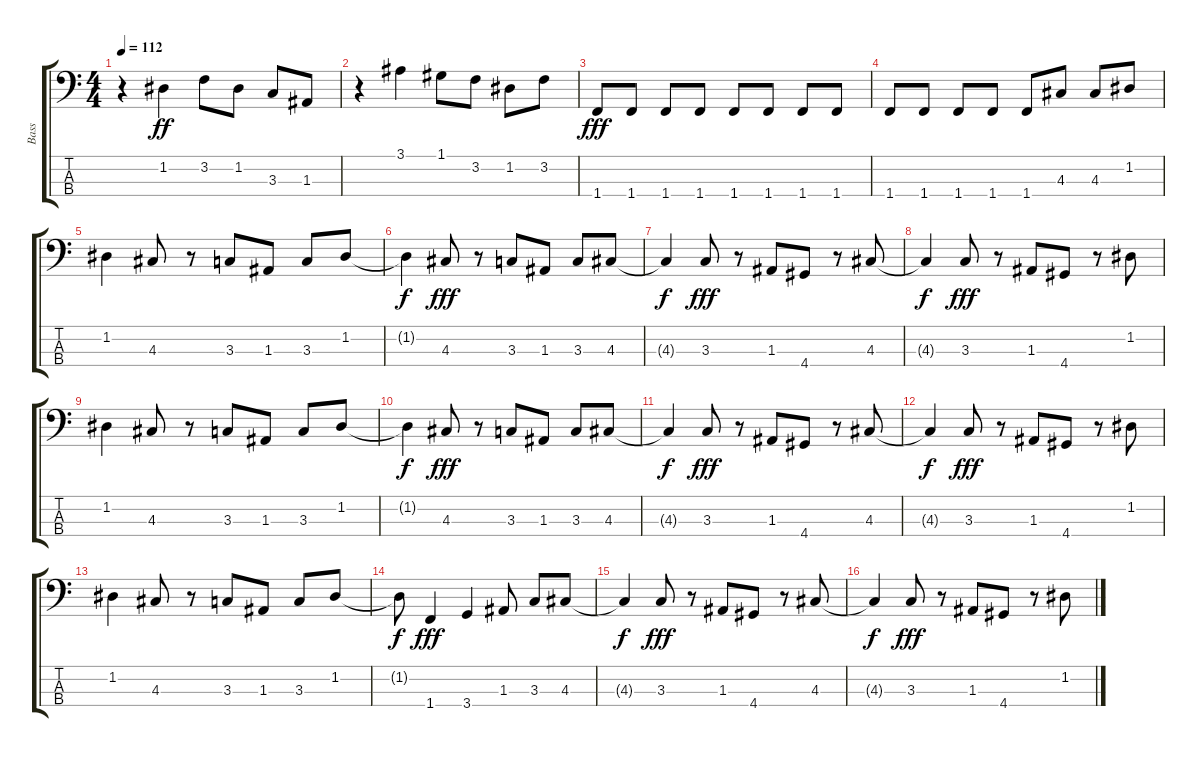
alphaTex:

\track ("Bass" "Bass") {instrument electricbasspick}
\staff {score tabs}
\tuning (G2 D2 A1 E1) {hide}
\ts (4 4)
\tempo 112
\clef f4
\ks c
r.4{dy ff} 1.2.4 3.2.8 1.2.8 3.3.8 1.3.8 |
r.4 3.1.4 1.1.8 3.2.8 1.2.8 3.2.8 |
1.4.8{dy fff} 1.4.8 1.4.8 1.4.8 1.4.8 1.4.8 1.4.8 1.4.8 |
1.4.8 1.4.8 1.4.8 1.4.8 1.4.8 4.3.8 4.3.8 1.2.8 |
1.2.4 4.3.8 r.8 3.3.8 1.3.8 3.3.8 1.2.8 |
1.2{t}.4{dy f} 4.3.8{dy fff} r.8 3.3.8 1.3.8 3.3.8 4.3.8 |
4.3{t}.4{dy f} 3.3.8{dy fff} r.8 1.3.8 4.4.8 r.8 4.3.8 |
4.3{t}.4{dy f} 3.3.8{dy fff} r.8 1.3.8 4.4.8 r.8 1.2.8 |
1.2.4 4.3.8 r.8 3.3.8 1.3.8 3.3.8 1.2.8 |
1.2{t}.4{dy f} 4.3.8{dy fff} r.8 3.3.8 1.3.8 3.3.8 4.3.8 |
4.3{t}.4{dy f} 3.3.8{dy fff} r.8 1.3.8 4.4.8 r.8 4.3.8 |
4.3{t}.4{dy f} 3.3.8{dy fff} r.8 1.3.8 4.4.8 r.8 1.2.8 |
1.2.4 4.3.8 r.8 3.3.8 1.3.8 3.3.8 1.2.8 |
1.2{t}.8{dy f} 1.4.4{dy fff} 3.4.4 1.3.8 3.3.8 4.3.8 |
4.3{t}.4{dy f} 3.3.8{dy fff} r.8 1.3.8 4.4.8 r.8 4.3.8 |
4.3{t}.4{dy f} 3.3.8{dy fff} r.8 1.3.8 4.4.8 r.8 1.2.8
